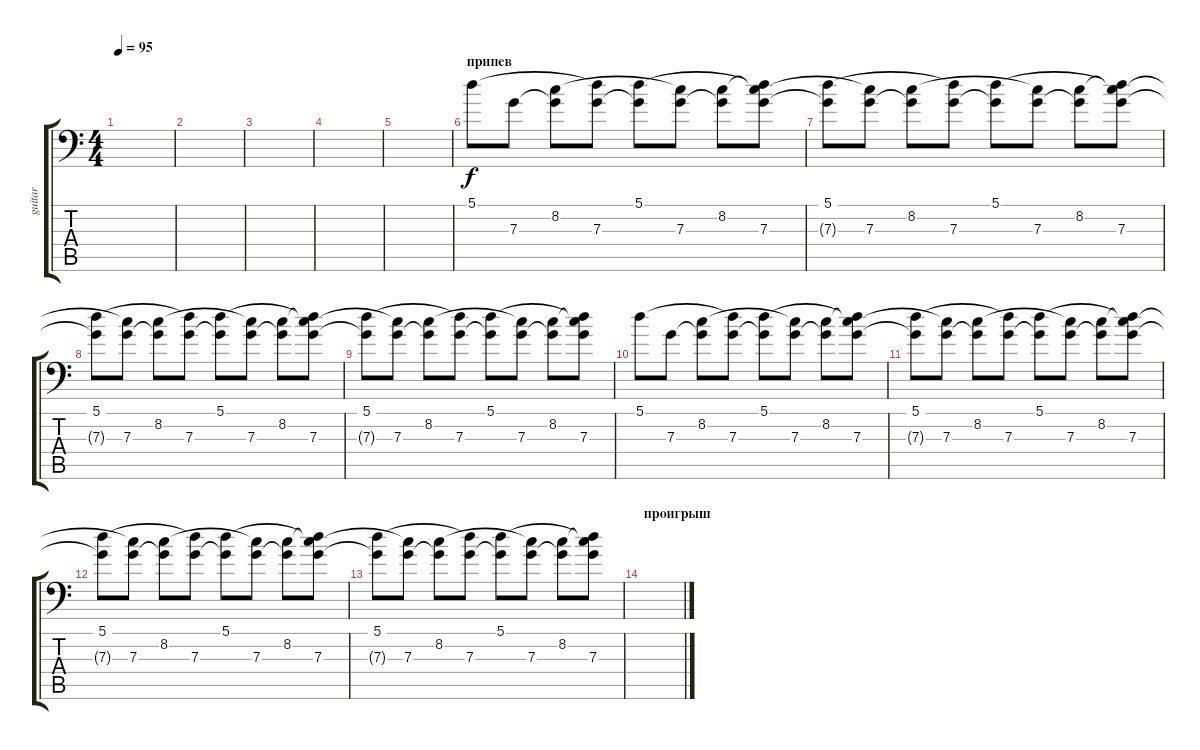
\track ("guitar" "guitar") {instrument electricguitarjazz}
\staff {score tabs}
\tuning (A3 E3 C3 G2 D2 G1) {hide}
\ts (4 4)
\tempo 95
\clef f4
\ks c
|
|
|
|
|
\section ("" "припев")
5.1.8 7.3.8 (8.2 7.3{t}).8 (5.1{t} 7.3).8 (5.1 7.3{t}).8 (8.2{t} 7.3).8 (8.2 7.3{t}).8 (5.1{t} 8.2{t} 7.3).8 |
(5.1 7.3{t}).8 (8.2{t} 7.3).8 (8.2 7.3{t}).8 (5.1{t} 7.3).8 (5.1 7.3{t}).8 (8.2{t} 7.3).8 (8.2 7.3{t}).8 (5.1{t} 8.2{t} 7.3).8 |
(5.1 7.3{t}).8 (8.2{t} 7.3).8 (8.2 7.3{t}).8 (5.1{t} 7.3).8 (5.1 7.3{t}).8 (8.2{t} 7.3).8 (8.2 7.3{t}).8 (5.1{t} 8.2{t} 7.3).8 |
(5.1 7.3{t}).8 (8.2{t} 7.3).8 (8.2 7.3{t}).8 (5.1{t} 7.3).8 (5.1 7.3{t}).8 (8.2{t} 7.3).8 (8.2 7.3{t}).8 (5.1{t} 8.2{t} 7.3).8 |
5.1.8 7.3.8 (8.2 7.3{t}).8 (5.1{t} 7.3).8 (5.1 7.3{t}).8 (8.2{t} 7.3).8 (8.2 7.3{t}).8 (5.1{t} 8.2{t} 7.3).8 |
(5.1 7.3{t}).8 (8.2{t} 7.3).8 (8.2 7.3{t}).8 (5.1{t} 7.3).8 (5.1 7.3{t}).8 (8.2{t} 7.3).8 (8.2 7.3{t}).8 (5.1{t} 8.2{t} 7.3).8 |
(5.1 7.3{t}).8 (8.2{t} 7.3).8 (8.2 7.3{t}).8 (5.1{t} 7.3).8 (5.1 7.3{t}).8 (8.2{t} 7.3).8 (8.2 7.3{t}).8 (5.1{t} 8.2{t} 7.3).8 |
(5.1 7.3{t}).8 (8.2{t} 7.3).8 (8.2 7.3{t}).8 (5.1{t} 7.3).8 (5.1 7.3{t}).8 (8.2{t} 7.3).8 (8.2 7.3{t}).8 (5.1{t} 8.2{t} 7.3).8 |
\section ("" "проигрыш")
